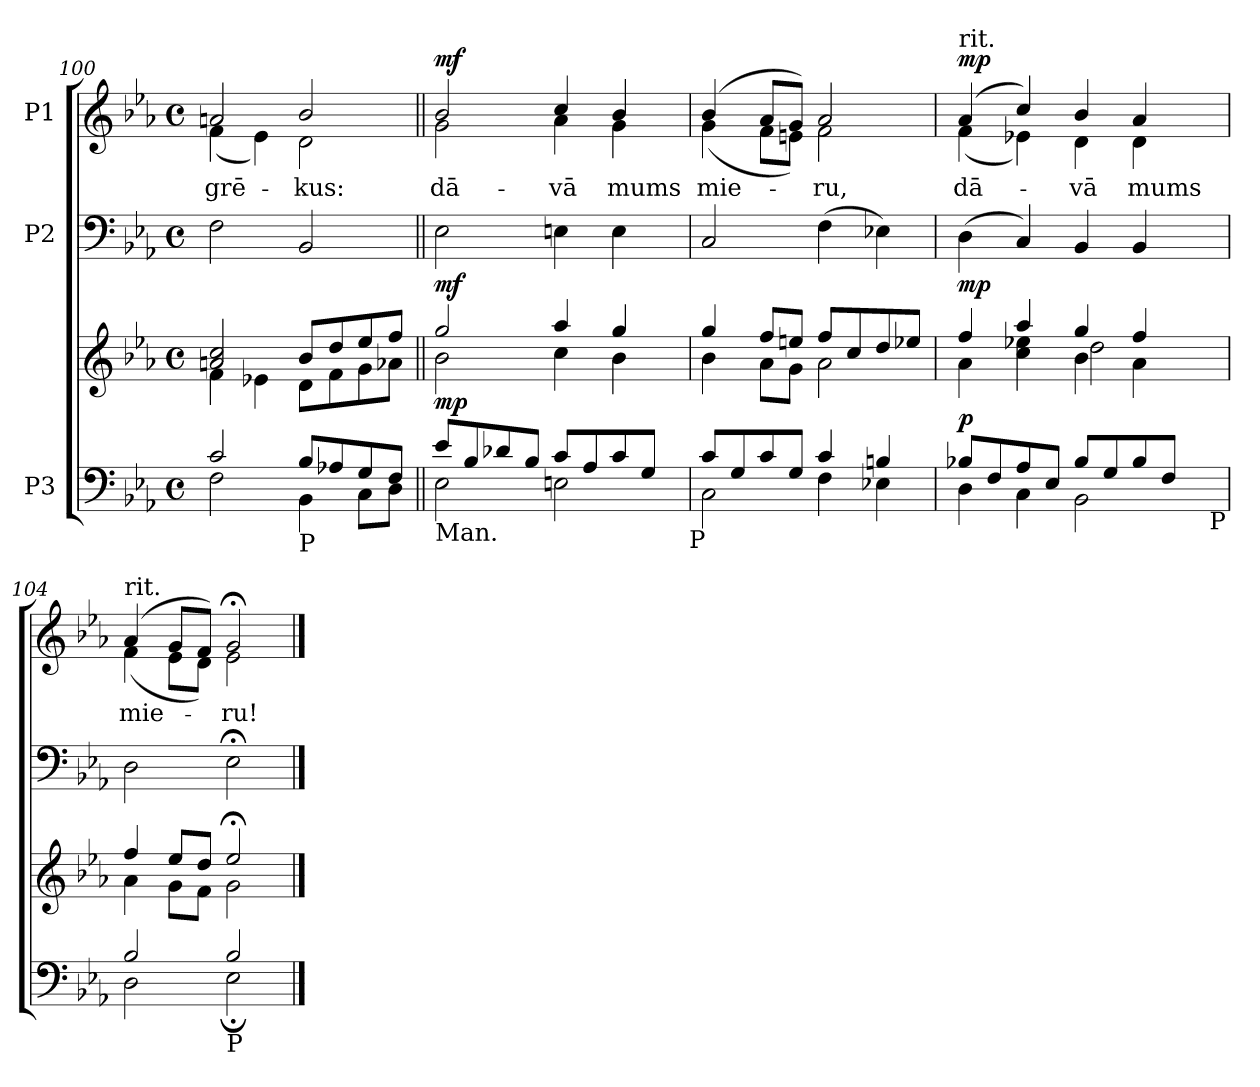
**kern	**kern	**dynam	**kern	**dynam	**kern	**text	**dynam
*part3	*part3	*part3	*part2	*part2	*part1	*part1	*part1
*staff4	*staff3	*staff3/4	*staff2	*staff2	*staff1	*staff1	*staff1
*I"P3	*	*	*I"P2	*	*I"P1	*	*
*clefF4	*clefG2	*	*clefF4	*	*clefG2	*	*
*k[b-e-a-]	*k[b-e-a-]	*	*k[b-e-a-]	*	*k[b-e-a-]	*	*
*E-:	*E-:	*	*E-:	*	*E-:	*	*
*M4/4	*M4/4	*	*M4/4	*	*M4/4	*	*
*met(c)	*met(c)	*	*met(c)	*	*met(c)	*	*
=100	=100	=100	=100	=100	=100	=100	=100
*^	*^	*	*	*	*	*	*
*	*	*	*^	*	*	*	*	*	*
!	!	!	!	!	!	!	!	!	!LO:LY:b:color=#000000	!
*	*	*	*	*	*	*	*	*^	*	*
2ci/	2Fi\	2ani/ 2cci	4fi\	2ryy	.	2Fi\	.	2ani/	(4fi\	grē-	.
.	.	.	4e-Xi\	.	.	.	.	.	4e-i\)	.	.
!LO:TX:b:t=P	!	!	!	!	!	!	!	!	!	!	!
!	!	!	!	!	!	!	!	!	!	!LO:LY:b:color=#000000	!
8B-i/L	4BB-i\	8b-i/L	8di\L	2ryy	.	2BB-i/	.	2b-i/	2di\	-kus:	.
8A-Xi/	.	8ddi/	8fi\	.	.	.	.	.	.	.	.
8Gi/	8Ci\L	8ee-i/	8gi\	.	.	.	.	.	.	.	.
8Fi/J	8Di\J	8ffi/J	8a-Xi\J	.	.	.	.	.	.	.	.
*	*	*	*v	*v	*	*	*	*	*	*	*
!!LO:LB:g=z	!!
=101||	=101||	=101||	=101||	=101||	=101||	=101||	=101||	=101||	=101||	=101||
!LO:TX:b:t=Man.	!	!	!	!	!	!	!	!	!	!
!	!	!	!	!	!	!	!	!	!LO:LY:b:color=#000000	!
*	*^	*	*	*	*	*	*	*	*	*
8e-i/L	2E-i\	2ryy	2ggi/	2b-i\	mp	2E-i\	mf	2b-i/	2gi\	dā-	mf
8B-i/	.	.	.	.	.	.	.	.	.	.	.
8d-Xi/	.	.	.	.	.	.	.	.	.	.	.
8B-i/J	.	.	.	.	.	.	.	.	.	.	.
!	!	!	!	!	!	!	!	!	!	!LO:LY:b:color=#000000	!
8ci/L	2Eni\	4ryy	4aa-i/	4cci\	.	4Eni\	.	4cci/	4a-i\	-vā	.
8A-i/	.	.	.	.	.	.	.	.	.	.	.
!	!	!	!	!	!	!	!	!	!	!LO:LY:b:color=#000000	!
8ci/	.	8ryy	4ggi/	4b-i\	.	4Ei\	.	4b-i/	4gi\	mums	.
8Gi/J	.	16ryy	.	.	.	.	.	.	.	.	.
.	.	32ryy	.	.	.	.	.	.	.	.	.
.	.	64ryy	.	.	.	.	.	.	.	.	.
.	.	128...ryy	.	.	.	.	.	.	.	.	.
!	!	!LO:TX:b:t=P	!	!	!	!	!	!	!	!	!
.	.	1024ryy	.	.	.	.	.	.	.	.	.
*	*v	*v	*	*	*	*	*	*	*	*	*
=102	=102	=102	=102	=102	=102	=102	=102	=102	=102	=102
*	*^	*	*	*	*	*	*	*	*	*
!	!	!	!	!	!	!	!	!	!	!LO:LY:b:color=#000000	!
*	*v	*v	*	*	*	*	*	*	*	*	*
8ci/L	2Ci\	4ggi/	4b-i\	.	2Ci/	.	(4b-i/	(4gi\	mie-	.
8Gi/	.	.	.	.	.	.	.	.	.	.
8ci/	.	8ffi/L	8a-i\L	.	.	.	8a-i/L	8fi\L	.	.
8Gi/J	.	8eeni/J	8gi\J	.	.	.	8gi/J)	8eni\J)	.	.
!	!	!	!	!	!	!	!	!	!LO:LY:b:color=#000000	!
4ci/	4Fi\	8ffi/L	2a-i\	.	(4Fi\	.	2a-i/	2fi\	-ru,	.
.	.	8cci/	.	.	.	.	.	.	.	.
4Bni/	4E-Xi\	8ddi/	.	.	4E-Xi\)	.	.	.	.	.
.	.	8ee-Xi/J	.	.	.	.	.	.	.	.
=103	=103	=103	=103	=103	=103	=103	=103	=103	=103	=103
*	*	*	*^	*	*	*	*	*	*	*
!	!	!	!	!	!	!	!	!LO:TX:t=rit.	!	!	!
!	!	!	!	!	!	!	!	!	!	!LO:LY:b:color=#000000	!
*	*^	*	*	*	*	*	*	*	*	*	*
8B-Xi/L	4Di\	2ryy	4ffi/	4a-i\	2ryy	p	(4Di\	mp	(4a-i/	(4fi\	dā-	mp
8Fi/	.	.	.	.	.	.	.	.	.	.	.	.
8A-i/	4Ci\	.	4aa-i/	4cci\ 4ee-Xi	.	.	4Ci/)	.	4cci/)	4e-Xi\)	.	.
8E-i/J	.	.	.	.	.	.	.	.	.	.	.	.
!	!	!	!	!	!	!	!	!	!	!	!LO:LY:b:color=#000000	!
8B-i/L	2BB-i\	4ryy	4ggi/	4b-i\	2ddi\	.	4BB-i/	.	4b-i/	4di\	-vā	.
8Gi/	.	.	.	.	.	.	.	.	.	.	.	.
!	!	!	!	!	!	!	!	!	!	!	!LO:LY:b:color=#000000	!
8B-i/	.	8ryy	4ffi/	4a-i\	.	.	4BB-i/	.	4a-i/	4di\	mums	.
8Fi/J	.	16ryy	.	.	.	.	.	.	.	.	.	.
.	.	32ryy	.	.	.	.	.	.	.	.	.	.
.	.	64ryy	.	.	.	.	.	.	.	.	.	.
.	.	128...ryy	.	.	.	.	.	.	.	.	.	.
!	!	!LO:TX:b:t=P	!	!	!	!	!	!	!	!	!	!
.	.	1024ryy	.	.	.	.	.	.	.	.	.	.
*	*v	*v	*	*	*	*	*	*	*	*	*	*
*	*	*	*v	*v	*	*	*	*	*	*	*
=104	=104	=104	=104	=104	=104	=104	=104	=104	=104	=104
*	*^	*	*^	*	*	*	*	*	*	*
!	!	!	!	!	!	!	!	!	!LO:TX:t=rit.	!	!	!
!	!	!	!	!	!	!	!	!	!	!	!LO:LY:b:color=#000000	!
*	*v	*v	*	*	*	*	*	*	*	*	*	*
*	*	*	*v	*v	*	*	*	*	*	*	*
2B-i/	2Di\	4ffi/	4a-i\	.	2Di\	.	(4a-i/	(4fi\	mie-	.
.	.	8ee-i/L	8gi\L	.	.	.	8gi/L	8e-i\L	.	.
.	.	8ddi/J	8fi\J	.	.	.	8fi/J)	8di\J)	.	.
!LO:TX:b:t=P	!	!	!	!	!	!	!	!	!	!
!	!	!	!	!	!	!	!	!	!LO:LY:b:color=#000000	!
2B-i/	2E-;i\	2ee-;i/	2gi\	.	2E-;i\	.	2g;i/	2e-i\	-ru!	.
*v	*v	*	*	*	*	*	*v	*v	*	*
*	*v	*v	*	*	*	*	*	*
==	==	==	==	==	==	==	==
*-	*-	*-	*-	*-	*-	*-	*-
